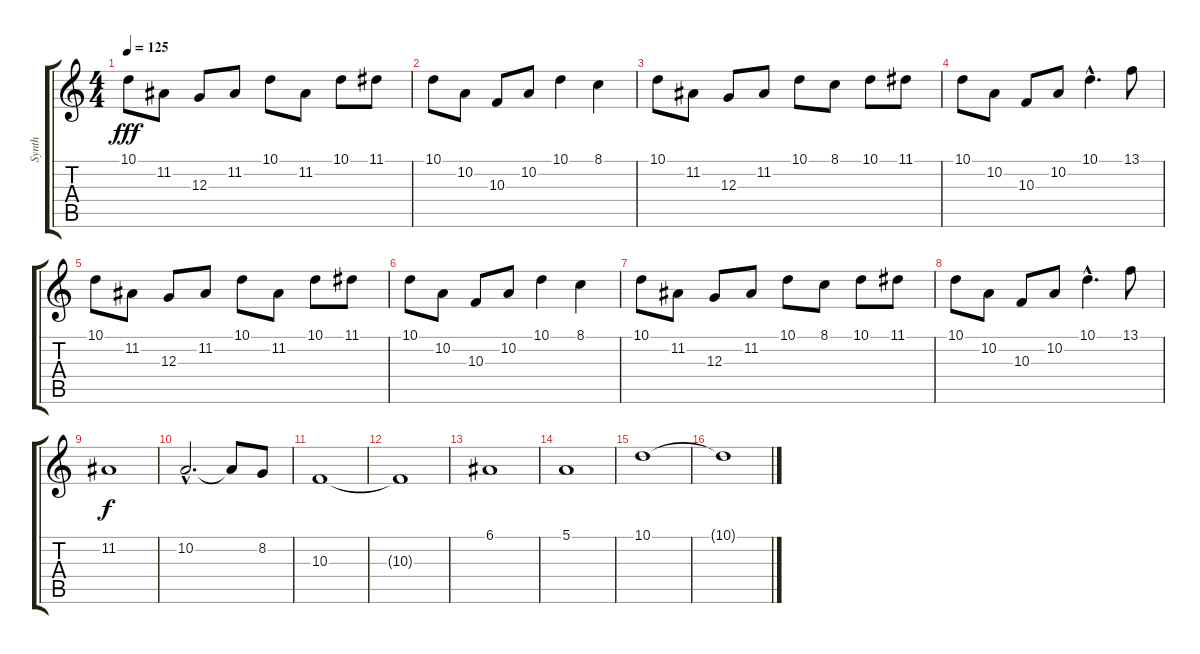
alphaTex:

\track ("Synth" "Synth") {instrument fx7echoes}
\staff {score tabs}
\tuning (E4 B3 G3 D3 A2 E2) {hide}
\ts (4 4)
\tempo 125
\clef g2
\ks c
10.1.8{dy fff} 11.2.8 12.3.8 11.2.8 10.1.8 11.2.8 10.1.8 11.1.8 |
10.1.8 10.2.8 10.3.8 10.2.8 10.1.4 8.1.4 |
10.1.8 11.2.8 12.3.8 11.2.8 10.1.8 8.1.8 10.1.8 11.1.8 |
10.1.8 10.2.8 10.3.8 10.2.8 10.1{hac}.4{d} 13.1.8 |
10.1.8 11.2.8 12.3.8 11.2.8 10.1.8 11.2.8 10.1.8 11.1.8 |
10.1.8 10.2.8 10.3.8 10.2.8 10.1.4 8.1.4 |
10.1.8 11.2.8 12.3.8 11.2.8 10.1.8 8.1.8 10.1.8 11.1.8 |
10.1.8 10.2.8 10.3.8 10.2.8 10.1{hac}.4{d} 13.1.8 |
11.2.1{dy f} |
10.2{hac}.2{d} 10.2{t}.8 8.2.8 |
10.3.1 |
10.3{t}.1 |
6.1.1 |
5.1.1 |
10.1.1 |
10.1{t}.1
